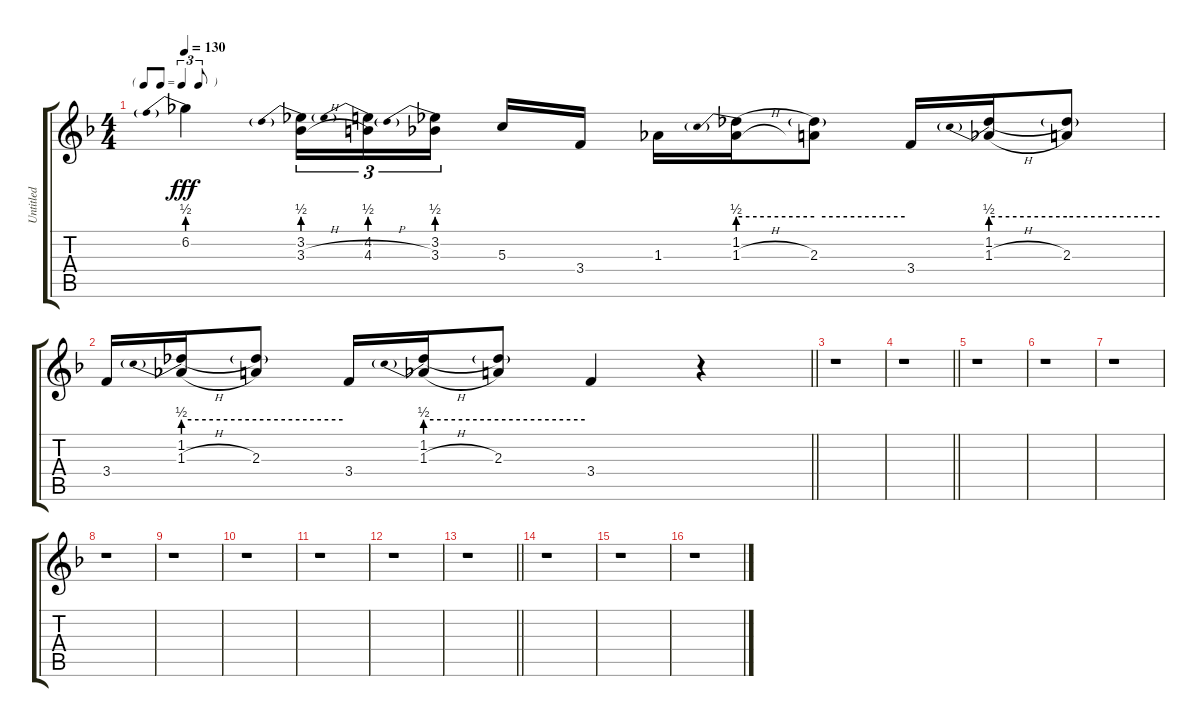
\track ("Untitled" "Untitled") {instrument acousticguitarsteel}
\staff {score tabs}
\tuning (E4 B3 G3 D3 A2 E2) {hide}
\ts (4 4)
\tf triplet8th
\tempo 130
\clef g2
\ks f
6.2{be (prebend 0 2 60 2)}.4{dy fff} (3.2{be (prebend 0 2 60 2)} 3.3{h}).16{tu (3 2)} (4.2{be (prebend 0 2 60 2)} 4.3{h}).16{tu (3 2)} (3.2{be (prebend 0 2 60 2)} 3.3).16{tu (3 2) beam splitsecondary} 5.3.16 3.4.16 1.3.16 (1.2{be (prebend 0 2 60 2)} 1.3{h}).16 (1.2{be (hold 0 2 60 2) t} 2.3).8 3.4.16 (1.2{be (prebend 0 2 60 2)} 1.3{h}).16 (1.2{be (hold 0 2 60 2) t} 2.3).8 |
\barLineRight lightlight
3.4.16 (1.2{be (prebend 0 2 60 2)} 1.3{h}).16 (1.2{be (hold 0 2 60 2) t} 2.3).8 3.4.16 (1.2{be (prebend 0 2 60 2)} 1.3{h}).16 (1.2{be (hold 0 2 60 2) t} 2.3).8 3.4.4 r.4 |
r.1 |
\barLineRight lightlight
r.1 |
r.1 |
r.1 |
r.1 |
r.1 |
r.1 |
r.1 |
r.1 |
r.1 |
\barLineRight lightlight
r.1 |
r.1 |
r.1 |
r.1
